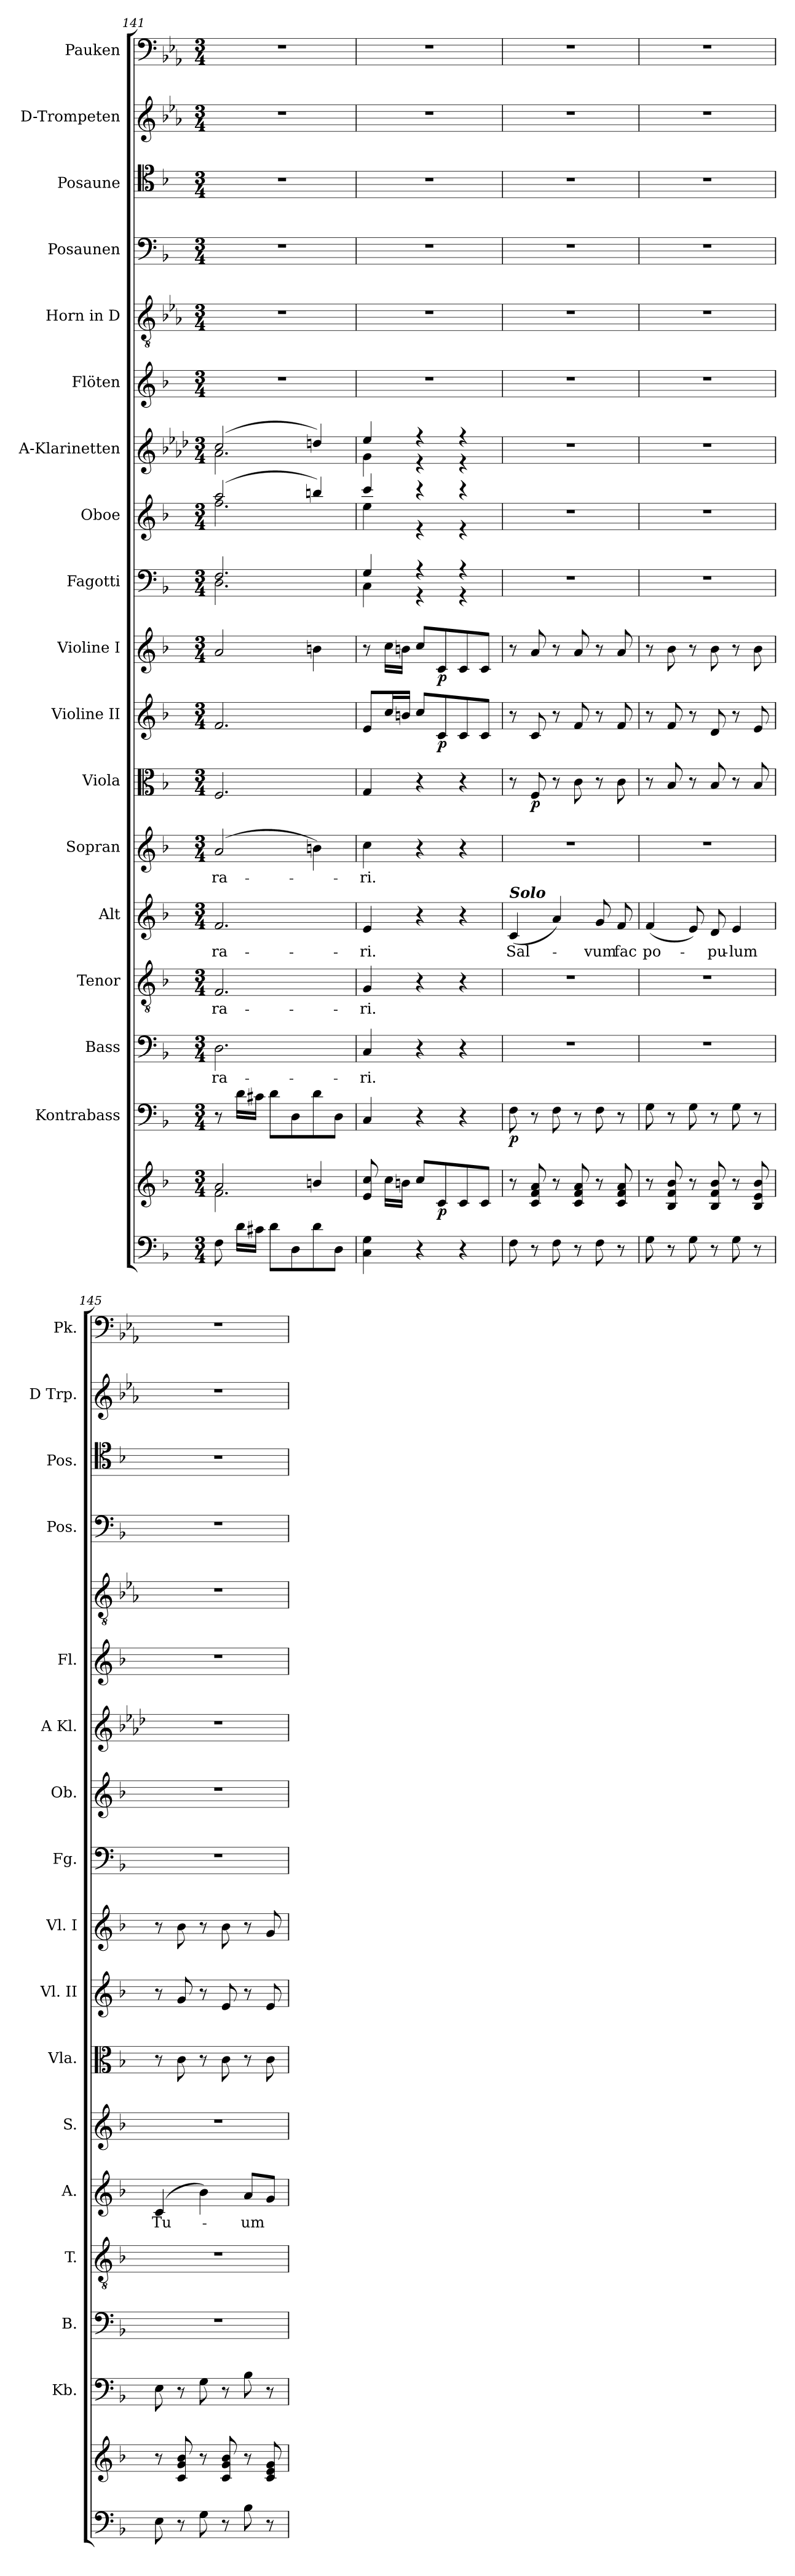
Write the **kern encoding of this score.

**kern	**kern	**dynam	**kern	**dynam	**kern	**text	**kern	**text	**kern	**text	**kern	**text	**kern	**dynam	**kern	**dynam	**kern	**dynam	**kern	**kern	**kern	**kern	**kern	**kern	**kern	**kern	**kern
*part18	*part18	*part18	*part17	*part17	*part16	*part16	*part15	*part15	*part14	*part14	*part13	*part13	*part12	*part12	*part11	*part11	*part10	*part10	*part9	*part8	*part7	*part6	*part5	*part4	*part3	*part2	*part1
*staff19	*staff18	*staff18/19	*staff17	*staff17	*staff16	*staff16	*staff15	*staff15	*staff14	*staff14	*staff13	*staff13	*staff12	*staff12	*staff11	*staff11	*staff10	*staff10	*staff9	*staff8	*staff7	*staff6	*staff5	*staff4	*staff3	*staff2	*staff1
*	*	*	*I"Kontrabass	*	*I"Bass	*	*I"Tenor	*	*I"Alt	*	*I"Sopran	*	*I"Viola	*	*I"Violine II	*	*I"Violine I	*	*I"Fagotti	*I"Oboe	*I"A-Klarinetten	*I"Flöten	*I"Horn in D	*I"Posaunen	*I"Posaune	*I"D-Trompeten	*I"Pauken
*	*	*	*I'Kb.	*	*I'B.	*	*I'T.	*	*I'A.	*	*I'S.	*	*I'Vla.	*	*I'Vl. II	*	*I'Vl. I	*	*I'Fg.	*I'Ob.	*I'A Kl.	*I'Fl.	*	*I'Pos.	*I'Pos.	*I'D Trp.	*I'Pk.
*clefF4	*clefG2	*	*clefF4	*	*clefF4	*	*clefGv2	*	*clefG2	*	*clefG2	*	*clefC3	*	*clefG2	*	*clefG2	*	*clefF4	*clefG2	*clefG2	*clefG2	*clefGv2	*clefF4	*clefC4	*clefG2	*clefF4
*	*	*	*ITrd7c12	*	*	*	*	*	*	*	*	*	*	*	*	*	*	*	*	*	*ITrd2c3	*	*ITrd-1c-2	*	*	*ITrd-1c-2	*ITrd-1c-2
*k[b-]	*k[b-]	*	*k[b-]	*	*k[b-]	*	*k[b-]	*	*k[b-]	*	*k[b-]	*	*k[b-]	*	*k[b-]	*	*k[b-]	*	*k[b-]	*k[b-]	*k[b-]	*k[b-]	*k[b-]	*k[b-]	*k[b-]	*k[b-]	*k[b-]
*F:	*F:	*	*F:	*	*F:	*	*F:	*	*F:	*	*F:	*	*F:	*	*F:	*	*F:	*	*F:	*F:	*F:	*F:	*F:	*F:	*F:	*F:	*F:
*M3/4	*M3/4	*	*M3/4	*	*M3/4	*	*M3/4	*	*M3/4	*	*M3/4	*	*M3/4	*	*M3/4	*	*M3/4	*	*M3/4	*M3/4	*M3/4	*M3/4	*M3/4	*M3/4	*M3/4	*M3/4	*M3/4
=141	=141	=141	=141	=141	=141	=141	=141	=141	=141	=141	=141	=141	=141	=141	=141	=141	=141	=141	=141	=141	=141	=141	=141	=141	=141	=141	=141
*	*^	*	*	*	*	*	*	*	*	*	*	*	*	*	*	*	*	*	*	*	*	*	*	*	*	*	*
!	!	!	!	!	!	!	!LO:LY:b	!	!LO:LY:b	!	!LO:LY:b	!	!LO:LY:b	!	!	!	!	!	!	!	!	!	!	!	!	!	!	!
*	*	*	*	*	*	*	*	*	*	*	*	*	*	*	*	*	*	*	*	*^	*^	*^	*	*	*	*	*	*
8F\	2a/	2.f\	.	8r	.	2.D\	-ra-	2.F/	-ra-	2.f/	-ra-	(2a/	-ra-	2.F/	.	2.f/	.	2a/	.	2.F/	2.D\	(2aa/	2.ff\	(2a/	2.f\	2.r	2.r	2.r	2.r	2.r	2.r
16d\LL	.	.	.	16D\LL	.	.	.	.	.	.	.	.	.	.	.	.	.	.	.	.	.	.	.	.	.	.	.	.	.	.	.
16c#X\JJ	.	.	.	16C#X\JJ	.	.	.	.	.	.	.	.	.	.	.	.	.	.	.	.	.	.	.	.	.	.	.	.	.	.	.
8d\L	.	.	.	8D\L	.	.	.	.	.	.	.	.	.	.	.	.	.	.	.	.	.	.	.	.	.	.	.	.	.	.	.
8D\	.	.	.	8DD\	.	.	.	.	.	.	.	.	.	.	.	.	.	.	.	.	.	.	.	.	.	.	.	.	.	.	.
8d\	4bn/	.	.	8D\	.	.	.	.	.	.	.	4bn\)	.	.	.	.	.	4bn\	.	.	.	4bbn/)	.	4bn/)	.	.	.	.	.	.	.
8D\J	.	.	.	8DD\J	.	.	.	.	.	.	.	.	.	.	.	.	.	.	.	.	.	.	.	.	.	.	.	.	.	.	.
*	*v	*v	*	*	*	*	*	*	*	*	*	*	*	*	*	*	*	*	*	*	*	*	*	*	*	*	*	*	*	*	*
=142	=142	=142	=142	=142	=142	=142	=142	=142	=142	=142	=142	=142	=142	=142	=142	=142	=142	=142	=142	=142	=142	=142	=142	=142	=142	=142	=142	=142	=142	=142
!	!	!	!	!	!	!LO:LY:b	!	!LO:LY:b	!	!LO:LY:b	!	!LO:LY:b	!	!	!	!	!	!	!	!	!	!	!	!	!	!	!	!	!	!
4C\ 4G\	8e/ 8cc/	.	4CC/	.	4C/	-ri.	4G/	-ri.	4e/	-ri.	4cc\	-ri.	4G/	.	8e/L	.	8r	.	4G/	4C\	4ccc/	4ee\	4cc/	4e\	2.r	2.r	2.r	2.r	2.r	2.r
.	16cc\LL	.	.	.	.	.	.	.	.	.	.	.	.	.	16cc/L	.	16cc\LL	.	.	.	.	.	.	.	.	.	.	.	.	.
.	16bn\JJ	.	.	.	.	.	.	.	.	.	.	.	.	.	16bn/JJ	.	16bn\JJ	.	.	.	.	.	.	.	.	.	.	.	.	.
4r	8cc/L	.	4r	.	4r	.	4r	.	4r	.	4r	.	4r	.	8cc/L	.	8cc/L	.	4r	4r	4r	4r	4r	4r	.	.	.	.	.	.
!	!	!LO:DY:b	!	!	!	!	!	!	!	!	!	!	!	!	!	!LO:DY:b	!	!LO:DY:b	!	!	!	!	!	!	!	!	!	!	!	!
.	8c/	p	.	.	.	.	.	.	.	.	.	.	.	.	8c/	p	8c/	p	.	.	.	.	.	.	.	.	.	.	.	.
4r	8c/	.	4r	.	4r	.	4r	.	4r	.	4r	.	4r	.	8c/	.	8c/	.	4r	4r	4r	4r	4r	4r	.	.	.	.	.	.
.	8c/J	.	.	.	.	.	.	.	.	.	.	.	.	.	8c/J	.	8c/J	.	.	.	.	.	.	.	.	.	.	.	.	.
*	*	*	*	*	*	*	*	*	*	*	*	*	*	*	*	*	*	*	*v	*v	*	*	*v	*v	*	*	*	*	*	*
*	*	*	*	*	*	*	*	*	*	*	*	*	*	*	*	*	*	*	*	*v	*v	*	*	*	*	*	*	*
!!LO:PB:g=z
=143	=143	=143	=143	=143	=143	=143	=143	=143	=143	=143	=143	=143	=143	=143	=143	=143	=143	=143	=143	=143	=143	=143	=143	=143	=143	=143	=143
!	!	!	!	!	!	!	!	!	!LO:TX:a:Bi:t=Solo	!	!	!	!	!	!	!	!	!	!	!	!	!	!	!	!	!	!
!	!	!	!	!LO:DY:b	!	!	!	!	!	!LO:LY:b	!	!	!	!	!	!	!	!	!	!	!	!	!	!	!	!	!
8F\	8r	.	8FF\	p	2.r	.	2.r	.	(<4c/	Sal-	2.r	.	8r	.	8r	.	8r	.	2.r	2.r	2.r	2.r	2.r	2.r	2.r	2.r	2.r
!	!	!	!	!	!	!	!	!	!	!	!	!	!	!LO:DY:b	!	!	!	!	!	!	!	!	!	!	!	!	!
8r	8c/ 8f/ 8a/	.	8r	.	.	.	.	.	.	.	.	.	8F/	p	8c/	.	8a/	.	.	.	.	.	.	.	.	.	.
8F\	8r	.	8FF\	.	.	.	.	.	4a/)	.	.	.	8r	.	8r	.	8r	.	.	.	.	.	.	.	.	.	.
8r	8c/ 8f/ 8a/	.	8r	.	.	.	.	.	.	.	.	.	8c\	.	8f/	.	8a/	.	.	.	.	.	.	.	.	.	.
!	!	!	!	!	!	!	!	!	!	!LO:LY:b	!	!	!	!	!	!	!	!	!	!	!	!	!	!	!	!	!
8F\	8r	.	8FF\	.	.	.	.	.	8g/	-vum	.	.	8r	.	8r	.	8r	.	.	.	.	.	.	.	.	.	.
!	!	!	!	!	!	!	!	!	!	!LO:LY:b	!	!	!	!	!	!	!	!	!	!	!	!	!	!	!	!	!
8r	8c/ 8f/ 8a/	.	8r	.	.	.	.	.	8f/	fac	.	.	8c\	.	8f/	.	8a/	.	.	.	.	.	.	.	.	.	.
=144	=144	=144	=144	=144	=144	=144	=144	=144	=144	=144	=144	=144	=144	=144	=144	=144	=144	=144	=144	=144	=144	=144	=144	=144	=144	=144	=144
!	!	!	!	!	!	!	!	!	!	!LO:LY:b	!	!	!	!	!	!	!	!	!	!	!	!	!	!	!	!	!
8G\	8r	.	8GG\	.	2.r	.	2.r	.	(<4f/	po-	2.r	.	8r	.	8r	.	8r	.	2.r	2.r	2.r	2.r	2.r	2.r	2.r	2.r	2.r
8r	8B-/ 8f/ 8b-/	.	8r	.	.	.	.	.	.	.	.	.	8B-/	.	8f/	.	8b-\	.	.	.	.	.	.	.	.	.	.
8G\	8r	.	8GG\	.	.	.	.	.	8e/)	.	.	.	8r	.	8r	.	8r	.	.	.	.	.	.	.	.	.	.
!	!	!	!	!	!	!	!	!	!	!LO:LY:b	!	!	!	!	!	!	!	!	!	!	!	!	!	!	!	!	!
8r	8B-/ 8f/ 8b-/	.	8r	.	.	.	.	.	8d/	-pu-	.	.	8B-/	.	8d/	.	8b-\	.	.	.	.	.	.	.	.	.	.
!	!	!	!	!	!	!	!	!	!	!LO:LY:b	!	!	!	!	!	!	!	!	!	!	!	!	!	!	!	!	!
8G\	8r	.	8GG\	.	.	.	.	.	4e/	-lum	.	.	8r	.	8r	.	8r	.	.	.	.	.	.	.	.	.	.
8r	8B-/ 8e/ 8b-/	.	8r	.	.	.	.	.	.	.	.	.	8B-/	.	8e/	.	8b-\	.	.	.	.	.	.	.	.	.	.
=145	=145	=145	=145	=145	=145	=145	=145	=145	=145	=145	=145	=145	=145	=145	=145	=145	=145	=145	=145	=145	=145	=145	=145	=145	=145	=145	=145
!	!	!	!	!	!	!	!	!	!	!LO:LY:b	!	!	!	!	!	!	!	!	!	!	!	!	!	!	!	!	!
8E\	8r	.	8EE\	.	2.r	.	2.r	.	(4c/	Tu-	2.r	.	8r	.	8r	.	8r	.	2.r	2.r	2.r	2.r	2.r	2.r	2.r	2.r	2.r
8r	8c/ 8g/ 8b-/	.	8r	.	.	.	.	.	.	.	.	.	8c\	.	8g/	.	8b-\	.	.	.	.	.	.	.	.	.	.
8G\	8r	.	8GG\	.	.	.	.	.	4b-\)	.	.	.	8r	.	8r	.	8r	.	.	.	.	.	.	.	.	.	.
8r	8c/ 8g/ 8b-/	.	8r	.	.	.	.	.	.	.	.	.	8c\	.	8e/	.	8b-\	.	.	.	.	.	.	.	.	.	.
!	!	!	!	!	!	!	!	!	!	!LO:LY:b	!	!	!	!	!	!	!	!	!	!	!	!	!	!	!	!	!
8B-\	8r	.	8BB-\	.	.	.	.	.	8a/L	-um	.	.	8r	.	8r	.	8r	.	.	.	.	.	.	.	.	.	.
8r	8c/ 8e/ 8g/	.	8r	.	.	.	.	.	8g/J	.	.	.	8c\	.	8e/	.	8g/	.	.	.	.	.	.	.	.	.	.
=	=	=	=	=	=	=	=	=	=	=	=	=	=	=	=	=	=	=	=	=	=	=	=	=	=	=	=
*-	*-	*-	*-	*-	*-	*-	*-	*-	*-	*-	*-	*-	*-	*-	*-	*-	*-	*-	*-	*-	*-	*-	*-	*-	*-	*-	*-
